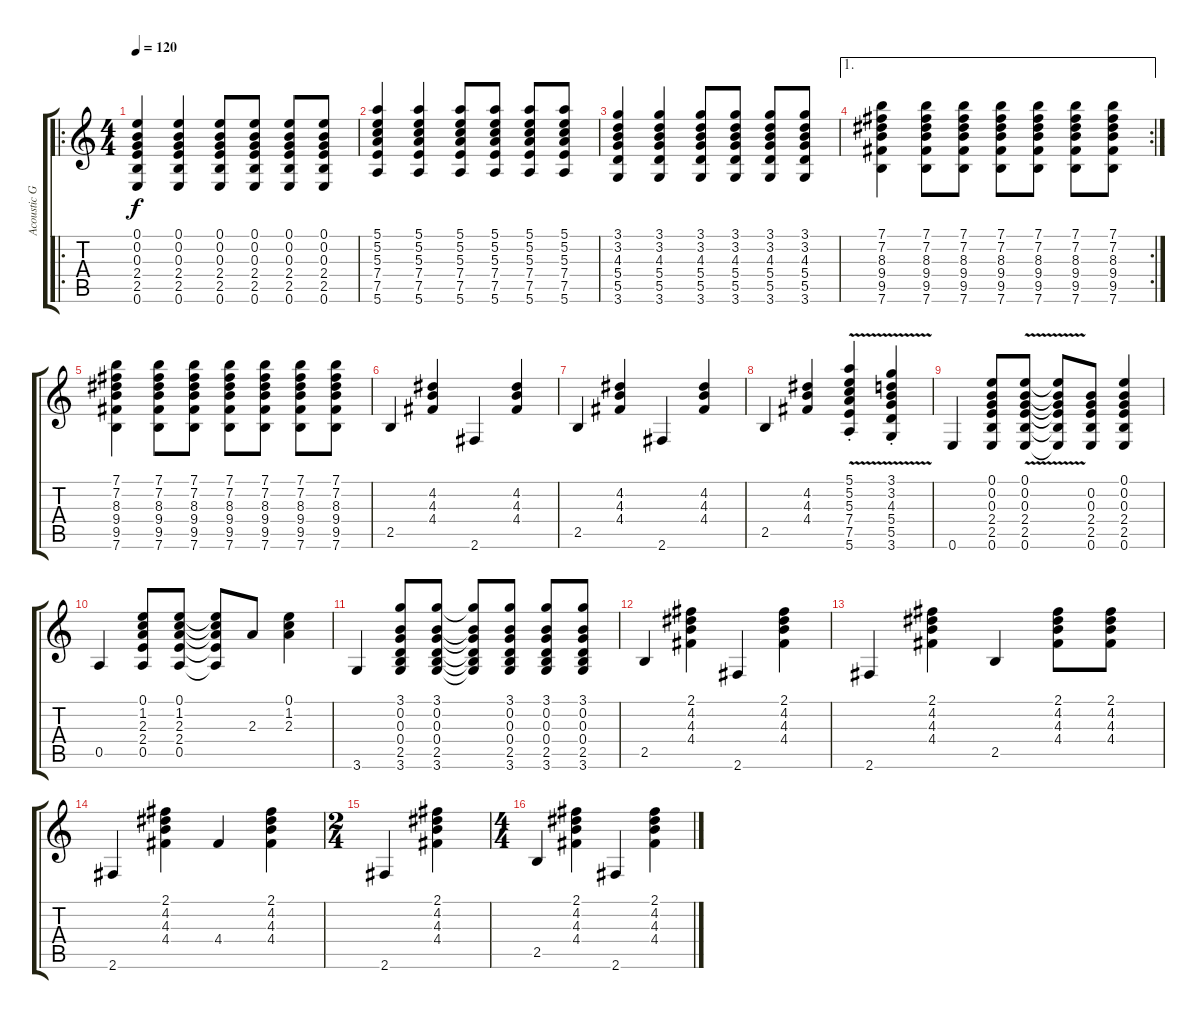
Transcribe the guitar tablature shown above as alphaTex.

\track ("Acoustic Guitar 2" "Acoustic G") {instrument acousticguitarsteel}
\staff {score tabs}
\tuning (E4 B3 G3 D3 A2 E2) {hide}
\ro
\ts (4 4)
\tempo 120
\clef g2
\ks c
(0.1 0.2 0.3 2.4 2.5 0.6).4{dy f} (0.1 0.2 0.3 2.4 2.5 0.6).4 (0.1 0.2 0.3 2.4 2.5 0.6).8 (0.1 0.2 0.3 2.4 2.5 0.6).8 (0.1 0.2 0.3 2.4 2.5 0.6).8 (0.1 0.2 0.3 2.4 2.5 0.6).8 |
(5.1 5.2 5.3 7.4 7.5 5.6).4 (5.1 5.2 5.3 7.4 7.5 5.6).4 (5.1 5.2 5.3 7.4 7.5 5.6).8 (5.1 5.2 5.3 7.4 7.5 5.6).8 (5.1 5.2 5.3 7.4 7.5 5.6).8 (5.1 5.2 5.3 7.4 7.5 5.6).8 |
(3.1 3.2 4.3 5.4 5.5 3.6).4 (3.1 3.2 4.3 5.4 5.5 3.6).4 (3.1 3.2 4.3 5.4 5.5 3.6).8 (3.1 3.2 4.3 5.4 5.5 3.6).8 (3.1 3.2 4.3 5.4 5.5 3.6).8 (3.1 3.2 4.3 5.4 5.5 3.6).8 |
\ae 1
\rc 2
(7.1 7.2 8.3 9.4 9.5 7.6).4 (7.1 7.2 8.3 9.4 9.5 7.6).8 (7.1 7.2 8.3 9.4 9.5 7.6).8 (7.1 7.2 8.3 9.4 9.5 7.6).8 (7.1 7.2 8.3 9.4 9.5 7.6).8 (7.1 7.2 8.3 9.4 9.5 7.6).8 (7.1 7.2 8.3 9.4 9.5 7.6).8 |
(7.1 7.2 8.3 9.4 9.5 7.6).4 (7.1 7.2 8.3 9.4 9.5 7.6).8 (7.1 7.2 8.3 9.4 9.5 7.6).8 (7.1 7.2 8.3 9.4 9.5 7.6).8 (7.1 7.2 8.3 9.4 9.5 7.6).8 (7.1 7.2 8.3 9.4 9.5 7.6).8 (7.1 7.2 8.3 9.4 9.5 7.6).8 |
2.5.4 (4.2 4.3 4.4).4 2.6.4 (4.2 4.3 4.4).4 |
2.5.4 (4.2 4.3 4.4).4 2.6.4 (4.2 4.3 4.4).4 |
2.5.4 (4.2 4.3 4.4).4 (5.1 5.2 5.3{v st} 7.4 7.5 5.6).4 (3.1 3.2 4.3{v st} 5.4 5.5 3.6).4 |
0.6.4 (0.1 0.2 0.3 2.4 2.5 0.6).8 (0.1 0.2 0.3 2.4 2.5{v} 0.6).8 (0.1{t} 0.2{t} 0.3{t} 2.4{t} 2.5{t} 0.6{t}).8 (0.2 0.3 2.4 2.5 0.6).8 (0.1 0.2 0.3 2.4 2.5 0.6).4 |
0.5.4 (0.1 1.2 2.3 2.4 0.5).8 (0.1 1.2 2.3 2.4 0.5).8 (0.1{t} 1.2{t} 2.3{t} 2.4{t} 0.5{t}).8 2.3.8 (0.1 1.2 2.3).4 |
3.6.4 (3.1 0.2 0.3 0.4 2.5 3.6).8 (3.1 0.2 0.3 0.4 2.5 3.6).8 (3.1{t} 0.2{t} 0.3{t} 0.4{t} 2.5{t} 3.6{t}).8 (3.1 0.2 0.3 0.4 2.5 3.6).8 (3.1 0.2 0.3 0.4 2.5 3.6).8 (3.1 0.2 0.3 0.4 2.5 3.6).8 |
2.5.4 (2.1 4.2 4.3 4.4).4 2.6.4 (2.1 4.2 4.3 4.4).4 |
2.6.4 (2.1 4.2 4.3 4.4).4 2.5.4 (2.1 4.2 4.3 4.4).8 (2.1 4.2 4.3 4.4).8 |
2.6.4 (2.1 4.2 4.3 4.4).4 4.4.4 (2.1 4.2 4.3 4.4).4 |
\ts (2 4)
2.6.4 (2.1 4.2 4.3 4.4).4 |
\ts (4 4)
2.5.4 (2.1 4.2 4.3 4.4).4 2.6.4 (2.1 4.2 4.3 4.4).4
